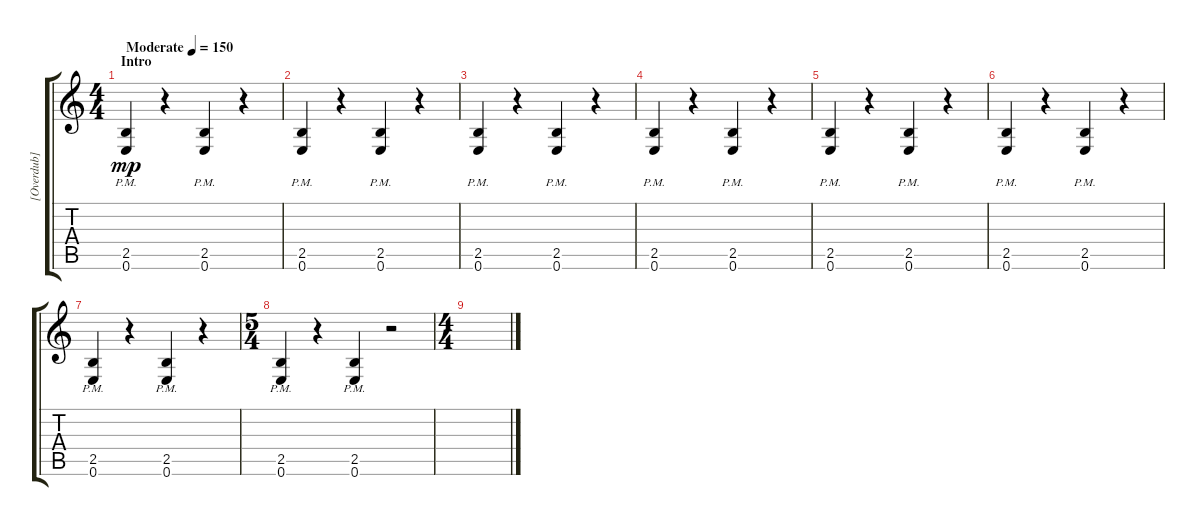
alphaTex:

\track ("[Overdub]" "[Overdub]") {instrument distortionguitar}
\staff {score tabs}
\tuning (E4 B3 G3 D3 A2 E2) {hide}
\ts (4 4)
\section ("" "Intro")
\tempo (150 "Moderate")
\clef g2
\ks c
(2.5{pm} 0.6{pm}).4{dy mp instrument distortionguitar} r.4 (2.5{pm} 0.6{pm}).4 r.4 |
(2.5{pm} 0.6{pm}).4 r.4 (2.5{pm} 0.6{pm}).4 r.4 |
(2.5{pm} 0.6{pm}).4 r.4 (2.5{pm} 0.6{pm}).4 r.4 |
(2.5{pm} 0.6{pm}).4 r.4 (2.5{pm} 0.6{pm}).4 r.4 |
(2.5{pm} 0.6{pm}).4 r.4 (2.5{pm} 0.6{pm}).4 r.4 |
(2.5{pm} 0.6{pm}).4 r.4 (2.5{pm} 0.6{pm}).4 r.4 |
(2.5{pm} 0.6{pm}).4 r.4 (2.5{pm} 0.6{pm}).4 r.4 |
\ts (5 4)
(2.5{pm} 0.6{pm}).4 r.4 (2.5{pm} 0.6{pm}).4 r.2 |
\ts (4 4)
